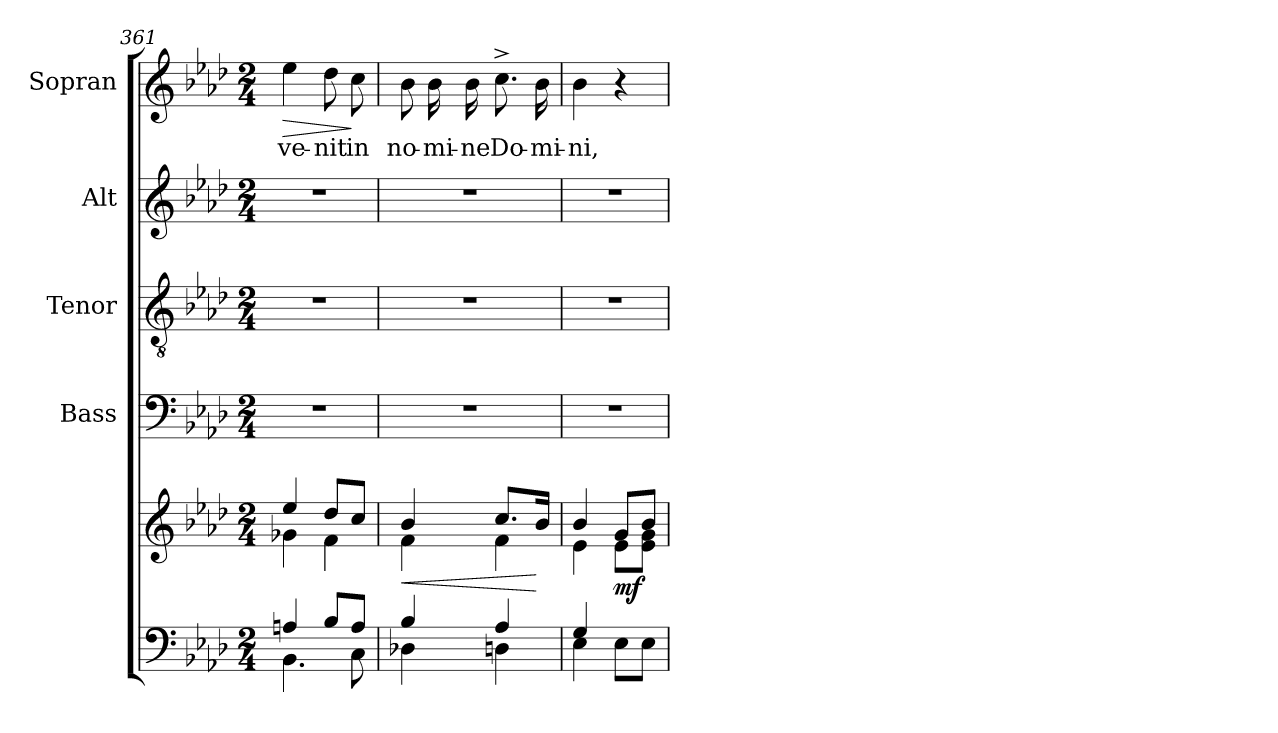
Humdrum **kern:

**kern	**kern	**dynam	**kern	**kern	**kern	**kern	**text	**dynam
*part5	*part5	*part5	*part4	*part3	*part2	*part1	*part1	*part1
*staff6	*staff5	*staff5/6	*staff4	*staff3	*staff2	*staff1	*staff1	*staff1
*	*	*	*I"Bass	*I"Tenor	*I"Alt	*I"Sopran	*	*
*	*	*	*I'B.	*I'T.	*I'A.	*I'S.	*	*
*clefF4	*clefG2	*	*clefF4	*clefGv2	*clefG2	*clefG2	*	*
*k[b-e-a-d-]	*k[b-e-a-d-]	*	*k[b-e-a-d-]	*k[b-e-a-d-]	*k[b-e-a-d-]	*k[b-e-a-d-]	*	*
*A-:	*A-:	*	*A-:	*A-:	*A-:	*A-:	*	*
*M2/4	*M2/4	*	*M2/4	*M2/4	*M2/4	*M2/4	*	*
=361	=361	=361	=361	=361	=361	=361	=361	=361
*^	*^	*	*	*	*	*	*	*
!	!	!	!	!	!	!	!	!	!LO:LY:b	!LO:HP:b
4An/	4.BB-\	4ee-/	4g-X\	.	2r	2r	2r	4ee-\	ve-	>
!	!	!	!	!	!	!	!	!	!LO:LY:b	!
8B-/L	.	8dd-/L	4f\	.	.	.	.	8dd-\	-nit	.
!	!	!	!	!	!	!	!	!	!LO:LY:b	!
8A/J	8C\	8cc/J	.	.	.	.	.	8cc\	in	]
=362	=362	=362	=362	=362	=362	=362	=362	=362	=362	=362
!	!	!	!	!LO:HP:b	!	!	!	!	!LO:LY:b	!
4B-/	4D-X\	4b-/	4f\	<	2r	2r	2r	8b-\	no-	.
!	!	!	!	!	!	!	!	!	!LO:LY:b	!
.	.	.	.	.	.	.	.	16b-\	-mi-	.
!	!	!	!	!	!	!	!	!	!LO:LY:b	!
.	.	.	.	.	.	.	.	16b-\	-ne	.
!	!	!	!	!	!	!	!	!	!LO:LY:b	!
4A-/	4Dn\	8.cc/L	4f\	.	.	.	.	8.cc^>\	Do-	.
!	!	!	!	!	!	!	!	!	!LO:LY:b	!
.	.	16b-/Jk	.	[	.	.	.	16b-\	-mi-	.
=363	=363	=363	=363	=363	=363	=363	=363	=363	=363	=363
!	!	!	!	!	!	!	!	!	!LO:LY:b	!
4G/	4E-\	4b-/	4e-\	.	2r	2r	2r	4b-\	-ni,	.
!	!	!	!	!LO:DY:b	!	!	!	!	!	!
4ryy	8E-\L	8g/L	8e-\L	mf	.	.	.	4r	.	.
.	8E-\J	8b-/J	8e-\ 8g\J	.	.	.	.	.	.	.
*v	*v	*	*	*	*	*	*	*	*	*
*	*v	*v	*	*	*	*	*	*	*
=	=	=	=	=	=	=	=	=
*-	*-	*-	*-	*-	*-	*-	*-	*-
